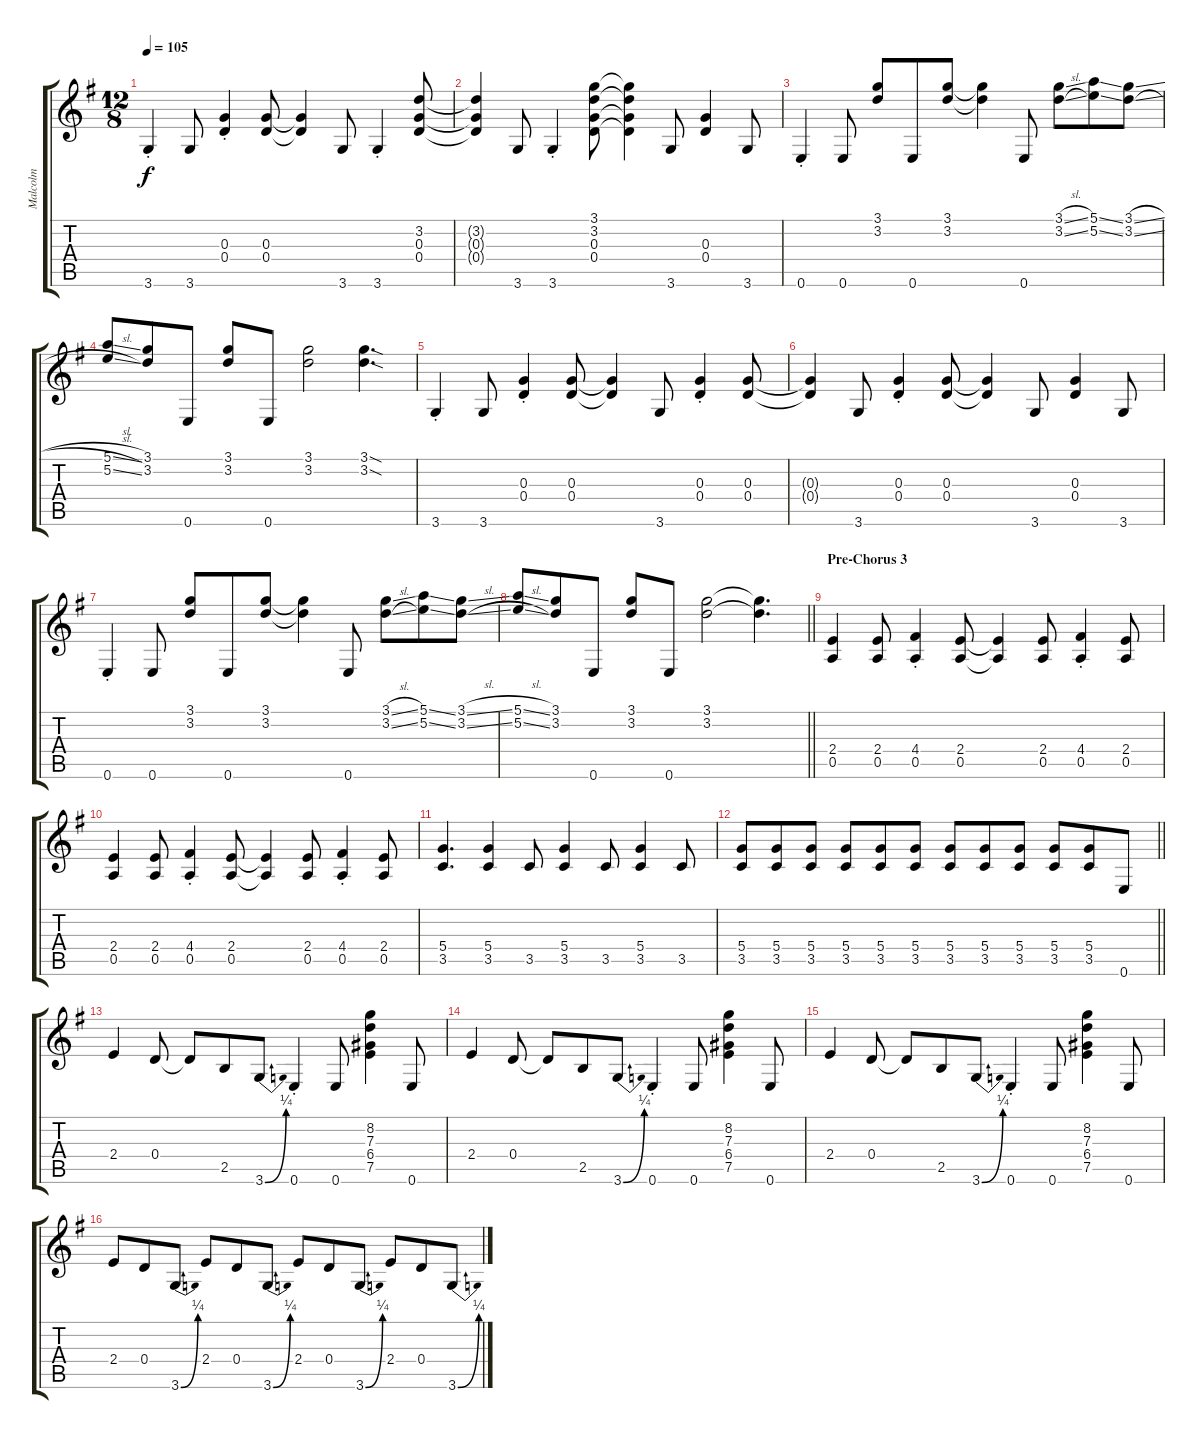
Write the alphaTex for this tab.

\track ("Malcolm" "Malcolm") {instrument overdrivenguitar}
\staff {score tabs}
\tuning (E4 B3 G3 D3 A2 E2) {hide}
\ts (12 8)
\tempo 105
\clef g2
\ks g
3.6{st}.4{dy f} 3.6.8 (0.3{st} 0.4{st}).4 (0.3 0.4).8 (0.3{t} 0.4{t}).4 3.6.8 3.6{st}.4 (3.2 0.3 0.4).8 |
(3.2{t} 0.3{t} 0.4{t}).4 3.6.8 3.6{st}.4 (3.1 3.2 0.3 0.4).8 (3.1{t} 3.2{t} 0.3{t} 0.4{t}).4 3.6.8 (0.3 0.4).4 3.6.8 |
0.6{st}.4 0.6.8 (3.1 3.2).8 0.6.8 (3.1 3.2).8 (3.1{t} 3.2{t}).4 0.6.8 (3.1{sl} 3.2{sl}).8 (5.1{ss} 5.2{ss}).8 (3.1{sl} 3.2{sl}).8 |
(5.1{sl} 5.2{sl}).8 (3.1 3.2).8 0.6.8 (3.1 3.2).8 0.6.8 (3.1 3.2).2 (3.1{sod} 3.2{sod}).4{d} |
3.6{st}.4 3.6.8 (0.3{st} 0.4{st}).4 (0.3 0.4).8 (0.3{t} 0.4{t}).4 3.6.8 (0.3{st} 0.4{st}).4 (0.3 0.4).8 |
(0.3{t} 0.4{t}).4 3.6.8 (0.3{st} 0.4{st}).4 (0.3 0.4).8 (0.3{t} 0.4{t}).4 3.6.8 (0.3 0.4).4 3.6.8 |
0.6{st}.4 0.6.8 (3.1 3.2).8 0.6.8 (3.1 3.2).8 (3.1{t} 3.2{t}).4 0.6.8 (3.1{sl} 3.2{sl}).8 (5.1{ss} 5.2{ss}).8 (3.1{sl} 3.2{sl}).8 |
\barLineRight lightlight
(5.1{sl} 5.2{sl}).8 (3.1 3.2).8 0.6.8 (3.1 3.2).8 0.6.8 (3.1 3.2).2 (3.1{t} 3.2{t}).4{d} |
\section ("" "Pre-Chorus 3")
(2.4 0.5).4 (2.4 0.5).8 (4.4{st} 0.5{st}).4 (2.4 0.5).8 (2.4{t} 0.5{t}).4 (2.4 0.5).8 (4.4{st} 0.5{st}).4 (2.4 0.5).8 |
(2.4 0.5).4 (2.4 0.5).8 (4.4{st} 0.5{st}).4 (2.4 0.5).8 (2.4{t} 0.5{t}).4 (2.4 0.5).8 (4.4{st} 0.5{st}).4 (2.4 0.5).8 |
(5.4 3.5).4{d} (5.4 3.5).4 3.5.8 (5.4 3.5).4 3.5.8 (5.4 3.5).4 3.5.8 |
\barLineRight lightlight
(5.4 3.5).8 (5.4 3.5).8 (5.4 3.5).8 (5.4 3.5).8 (5.4 3.5).8 (5.4 3.5).8 (5.4 3.5).8 (5.4 3.5).8 (5.4 3.5).8 (5.4 3.5).8 (5.4 3.5).8 0.6.8 |
2.4.4 0.4.8 0.4{t}.8 2.5.8 3.6{be (bend 0 0 60 1)}.8 0.6{st}.4 0.6.8 (8.2 7.3 6.4 7.5).4 0.6.8 |
2.4.4 0.4.8 0.4{t}.8 2.5.8 3.6{be (bend 0 0 60 1)}.8 0.6{st}.4 0.6.8 (8.2 7.3 6.4 7.5).4 0.6.8 |
2.4.4 0.4.8 0.4{t}.8 2.5.8 3.6{be (bend 0 0 60 1)}.8 0.6{st}.4 0.6.8 (8.2 7.3 6.4 7.5).4 0.6.8 |
2.4.8 0.4.8 3.6{be (bend 0 0 60 1)}.8 2.4.8 0.4.8 3.6{be (bend 0 0 60 1)}.8 2.4.8 0.4.8 3.6{be (bend 0 0 60 1)}.8 2.4.8 0.4.8 3.6{be (bend 0 0 60 1)}.8
